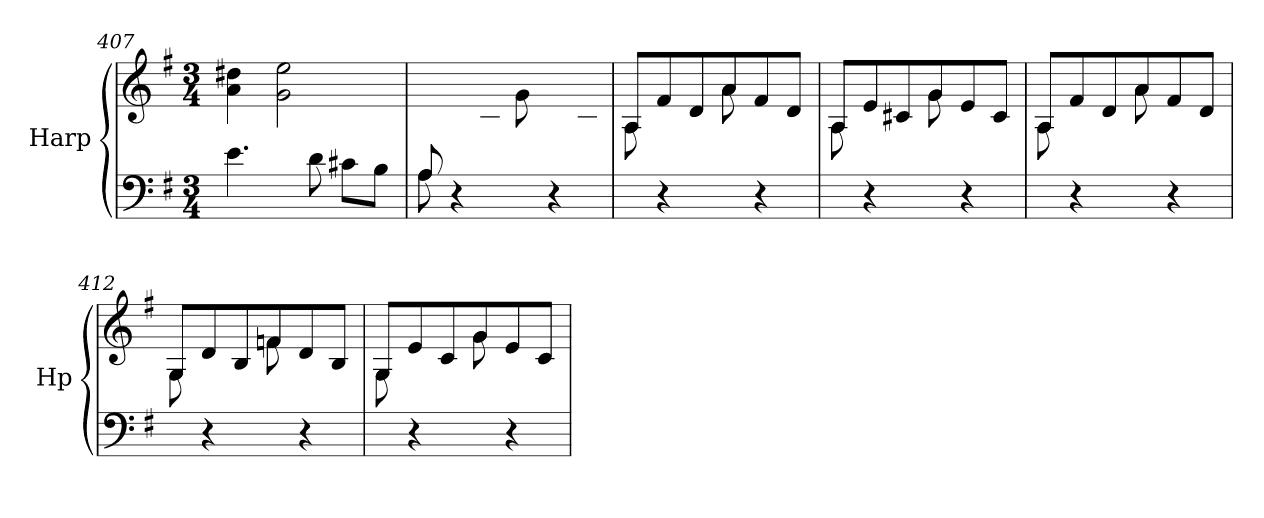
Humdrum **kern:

**kern	**kern
*part1	*part1
*staff2	*staff1
*I"Harp	*
*I'Hp	*
*clefF4	*clefG2
*k[f#]	*k[f#]
*M3/4	*M3/4
=407	=407
4.e\	4a\ 4dd#X\
.	2g\ 2ee\
8d\	.
8c#X\L	.
8B\J	.
=408	=408
*^	*^
8A/L	8A\	8ryy	4.ryy
2ryy	4r	8e\	.
.	.	8c#X\	.
.	8ryy	8g\	8g\
.	4r	8e\	4ryy
8ryy	.	8c#\J	.
*v	*v	*	*
=409	=409	=409
8ryy	8A/L	8A\
4r	8f#/	4ryy
.	8d/	.
8ryy	8a/	8a\
4r	8f#/	4ryy
.	8d/J	.
=410	=410	=410
8ryy	8A/L	8A\
4r	8e/	4ryy
.	8c#X/	.
8ryy	8g/	8g\
4r	8e/	4ryy
.	8c#/J	.
!!LO:LB:g=z	!!
=411	=411	=411
8ryy	8A/L	8A\
4r	8f#/	4ryy
.	8d/	.
8ryy	8a/	8a\
4r	8f#/	4ryy
.	8d/J	.
=412	=412	=412
8ryy	8G/L	8G\
4r	8d/	4ryy
.	8B/	.
8ryy	8fn/	8fn\
4r	8d/	4ryy
.	8B/J	.
=413	=413	=413
8ryy	8G/L	8G\
4r	8e/	4ryy
.	8c/	.
8ryy	8g/	8g\
4r	8e/	4ryy
.	8c/J	.
*	*v	*v
=	=
*-	*-
